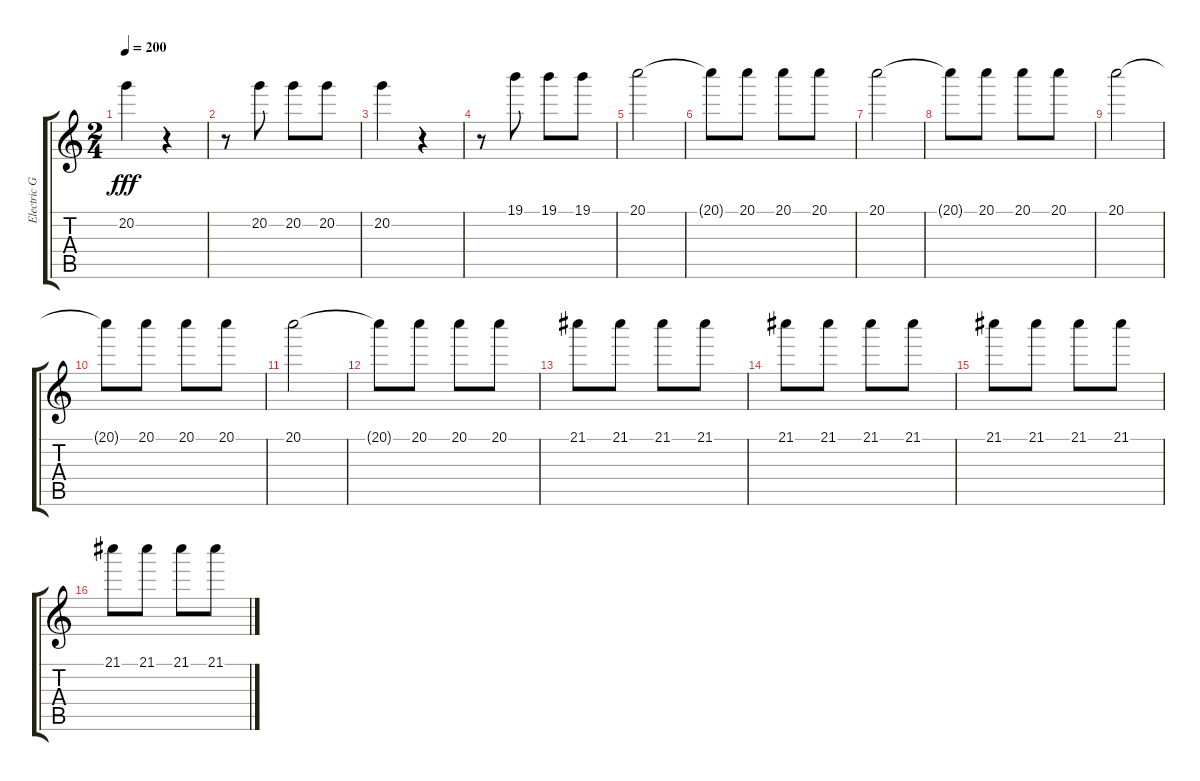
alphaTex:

\track ("Electric Guitar 1" "Electric G") {instrument distortionguitar}
\staff {score tabs}
\tuning (E4 B3 G3 D3 A2 E2) {hide}
\ts (2 4)
\tempo 200
\clef g2
\ks c
20.2.4{dy fff} r.4 |
r.8 20.2.8 20.2.8 20.2.8 |
20.2.4 r.4 |
r.8 19.1.8 19.1.8 19.1.8 |
20.1.2 |
20.1{t}.8 20.1.8 20.1.8 20.1.8 |
20.1.2 |
20.1{t}.8 20.1.8 20.1.8 20.1.8 |
20.1.2 |
20.1{t}.8 20.1.8 20.1.8 20.1.8 |
20.1.2 |
20.1{t}.8 20.1.8 20.1.8 20.1.8 |
21.1.8 21.1.8 21.1.8 21.1.8 |
21.1.8 21.1.8 21.1.8 21.1.8 |
21.1.8 21.1.8 21.1.8 21.1.8 |
21.1.8 21.1.8 21.1.8 21.1.8
